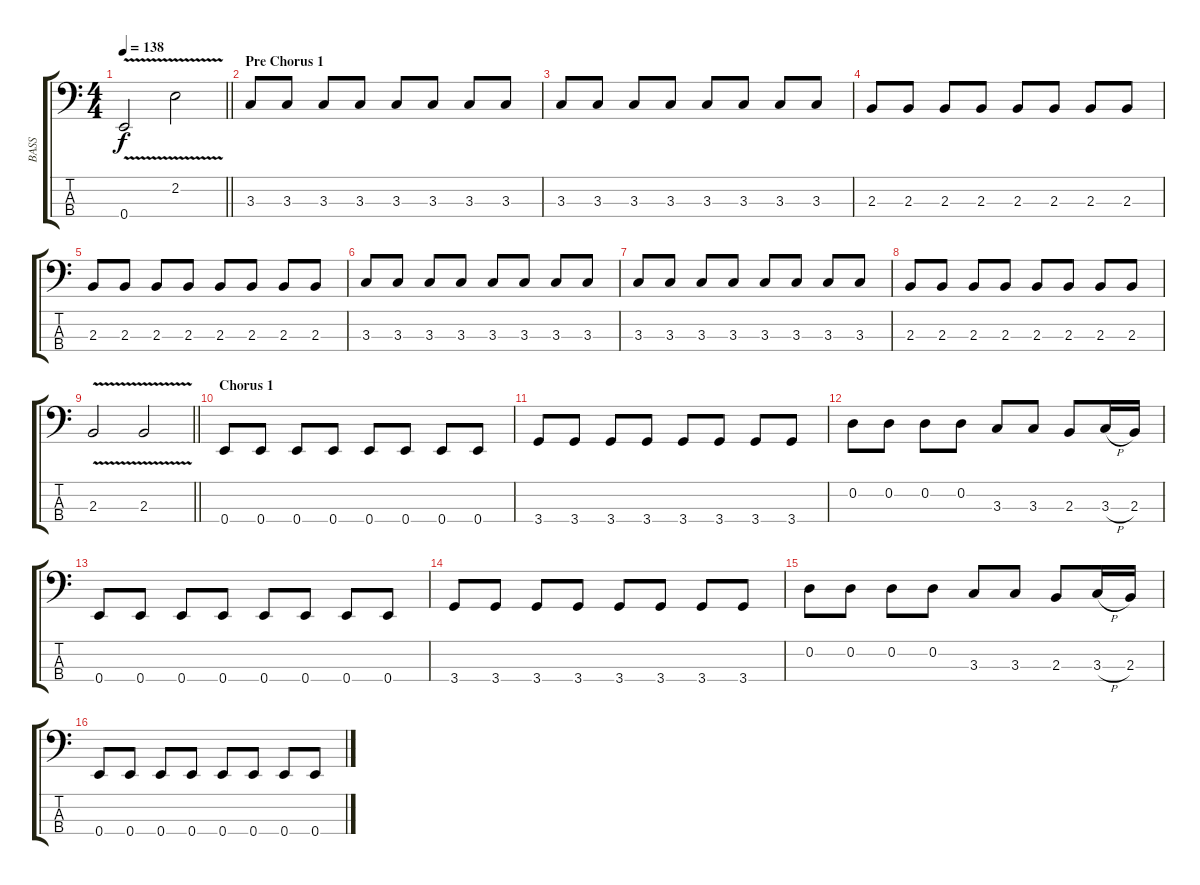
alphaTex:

\track ("BASS" "BASS") {instrument electricbasspick}
\staff {score tabs}
\tuning (G2 D2 A1 E1) {hide}
\ts (4 4)
\tempo 138
\clef f4
\barLineRight lightlight
\ks c
0.4{v}.2{dy f} 2.2{v}.2 |
\section ("" "Pre Chorus 1")
3.3.8{volume 8} 3.3.8 3.3.8 3.3.8 3.3.8 3.3.8 3.3.8 3.3.8 |
3.3.8 3.3.8 3.3.8 3.3.8 3.3.8 3.3.8 3.3.8 3.3.8 |
2.3.8 2.3.8 2.3.8 2.3.8 2.3.8 2.3.8 2.3.8 2.3.8 |
2.3.8 2.3.8 2.3.8 2.3.8 2.3.8 2.3.8 2.3.8 2.3.8 |
3.3.8 3.3.8 3.3.8 3.3.8 3.3.8 3.3.8 3.3.8 3.3.8 |
3.3.8 3.3.8 3.3.8 3.3.8 3.3.8 3.3.8 3.3.8 3.3.8 |
2.3.8 2.3.8 2.3.8 2.3.8 2.3.8 2.3.8 2.3.8 2.3.8 |
\barLineRight lightlight
2.3{v}.2 2.3{v}.2 |
\section ("" "Chorus 1")
0.4.8 0.4.8 0.4.8 0.4.8 0.4.8 0.4.8 0.4.8 0.4.8 |
3.4.8 3.4.8 3.4.8 3.4.8 3.4.8 3.4.8 3.4.8 3.4.8 |
0.2.8 0.2.8 0.2.8 0.2.8 3.3.8 3.3.8 2.3.8 3.3{h}.16 2.3.16 |
0.4.8 0.4.8 0.4.8 0.4.8 0.4.8 0.4.8 0.4.8 0.4.8 |
3.4.8 3.4.8 3.4.8 3.4.8 3.4.8 3.4.8 3.4.8 3.4.8 |
0.2.8 0.2.8 0.2.8 0.2.8 3.3.8 3.3.8 2.3.8 3.3{h}.16 2.3.16 |
0.4.8 0.4.8 0.4.8 0.4.8 0.4.8 0.4.8 0.4.8 0.4.8
